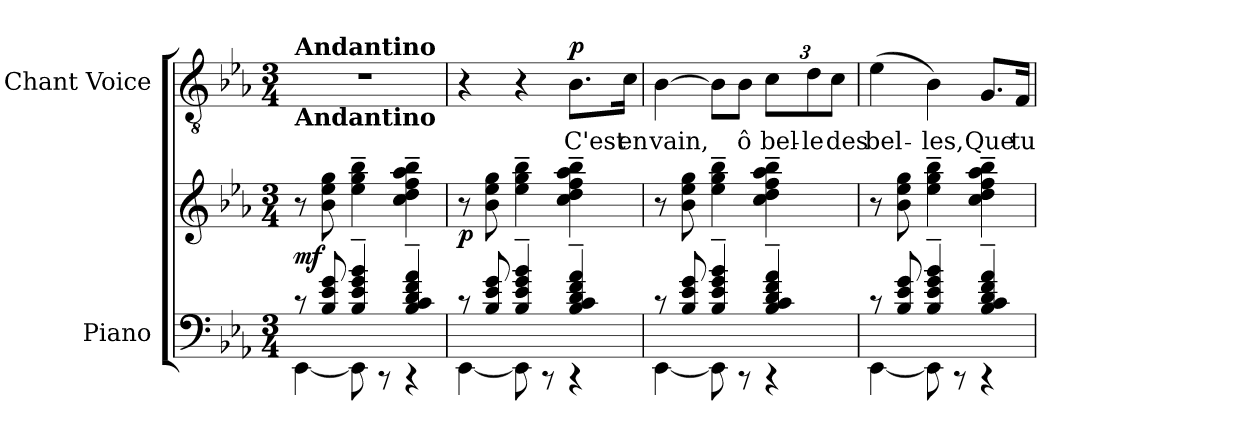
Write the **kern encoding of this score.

**kern	**kern	**dynam	**kern	**text	**dynam
*part2	*part2	*part2	*part1	*part1	*part1
*staff3	*staff2	*staff2/3	*staff1	*staff1	*staff1
*I"Piano	*	*	*I"Chant Voice	*	*
*I'Pno	*	*	*	*	*
*clefF4	*clefG2	*	*clefGv2	*	*
*k[b-e-a-]	*k[b-e-a-]	*	*k[b-e-a-]	*	*
*M3/4	*M3/4	*	*M3/4	*	*
=1	=1	=1	=1	=1	=1
*^	*	*	*	*	*
!	!	!	!	!LO:TX:a:B:t=Andantino	!	!
!	!	!	!	!LO:TX:b:B:t=Andantino	!	!
!	!	!	!LO:DY:b	!	!	!
8r	[4EE-\	8r	mf	2.r	.	.
8B-/ 8e-/ 8g/	.	8b-\ 8ee-\ 8gg\	.	.	.	.
4B-/~ 4e-/~ 4g/~ 4b-/~	8EE-\]	4ee-\~ 4gg\~ 4bb-\~	.	.	.	.
.	8r	.	.	.	.	.
4B-/~ 4c/~ 4d/~ 4f/~ 4a-/~	4r	4cc\~ 4dd\~ 4ff\~ 4aa-\~ 4bb-\~	.	.	.	.
=2	=2	=2	=2	=2	=2	=2
!	!	!	!LO:DY:b	!	!	!
8r	[4EE-\	8r	p	4r	.	.
8B-/ 8e-/ 8g/	.	8b-\ 8ee-\ 8gg\	.	.	.	.
4B-/~ 4e-/~ 4g/~ 4b-/~	8EE-\]	4ee-\~ 4gg\~ 4bb-\~	.	4r	.	.
.	8r	.	.	.	.	.
!	!	!	!	!	!LO:LY:b	!LO:DY:a
4B-/~ 4c/~ 4d/~ 4f/~ 4a-/~	4r	4cc\~ 4dd\~ 4ff\~ 4aa-\~ 4bb-\~	.	8.B-\L	C'est	p
!	!	!	!	!	!LO:LY:b	!
.	.	.	.	16c\Jk	en	.
=3	=3	=3	=3	=3	=3	=3
!	!	!	!	!	!LO:LY:b	!
8r	[4EE-\	8r	.	[4B-\	vain,	.
8B-/ 8e-/ 8g/	.	8b-\ 8ee-\ 8gg\	.	.	.	.
4B-/~ 4e-/~ 4g/~ 4b-/~	8EE-\]	4ee-\~ 4gg\~ 4bb-\~	.	8B-\L]	.	.
!	!	!	!	!	!LO:LY:b	!
.	8r	.	.	8B-\J	ô	.
!	!	!	!	!	!LO:LY:b	!
4B-/~ 4c/~ 4d/~ 4f/~ 4a-/~	4r	4cc\~ 4dd\~ 4ff\~ 4aa-\~ 4bb-\~	.	12c\L	bel-	.
!	!	!	!	!	!LO:LY:b	!
.	.	.	.	12d\	-le	.
!	!	!	!	!	!LO:LY:b	!
.	.	.	.	12c\J	des	.
!!LO:LB:g=z
=4	=4	=4	=4	=4	=4	=4
!	!	!	!	!	!LO:LY:b	!
8r	[4EE-\	8r	.	(4e-\	bel-	.
8B-/ 8e-/ 8g/	.	8b-\ 8ee-\ 8gg\	.	.	.	.
!	!	!	!	!	!LO:LY:b	!
4B-/~ 4e-/~ 4g/~ 4b-/~	8EE-\]	4ee-\~ 4gg\~ 4bb-\~	.	4B-\)	-les,	.
.	8r	.	.	.	.	.
!	!	!	!	!	!LO:LY:b	!
4B-/~ 4c/~ 4d/~ 4f/~ 4a-/~	4r	4cc\~ 4dd\~ 4ff\~ 4aa-\~ 4bb-\~	.	8.G/L	Que	.
!	!	!	!	!	!LO:LY:b	!
.	.	.	.	16F/Jk	tu	.
*v	*v	*	*	*	*	*
=	=	=	=	=	=
*-	*-	*-	*-	*-	*-
